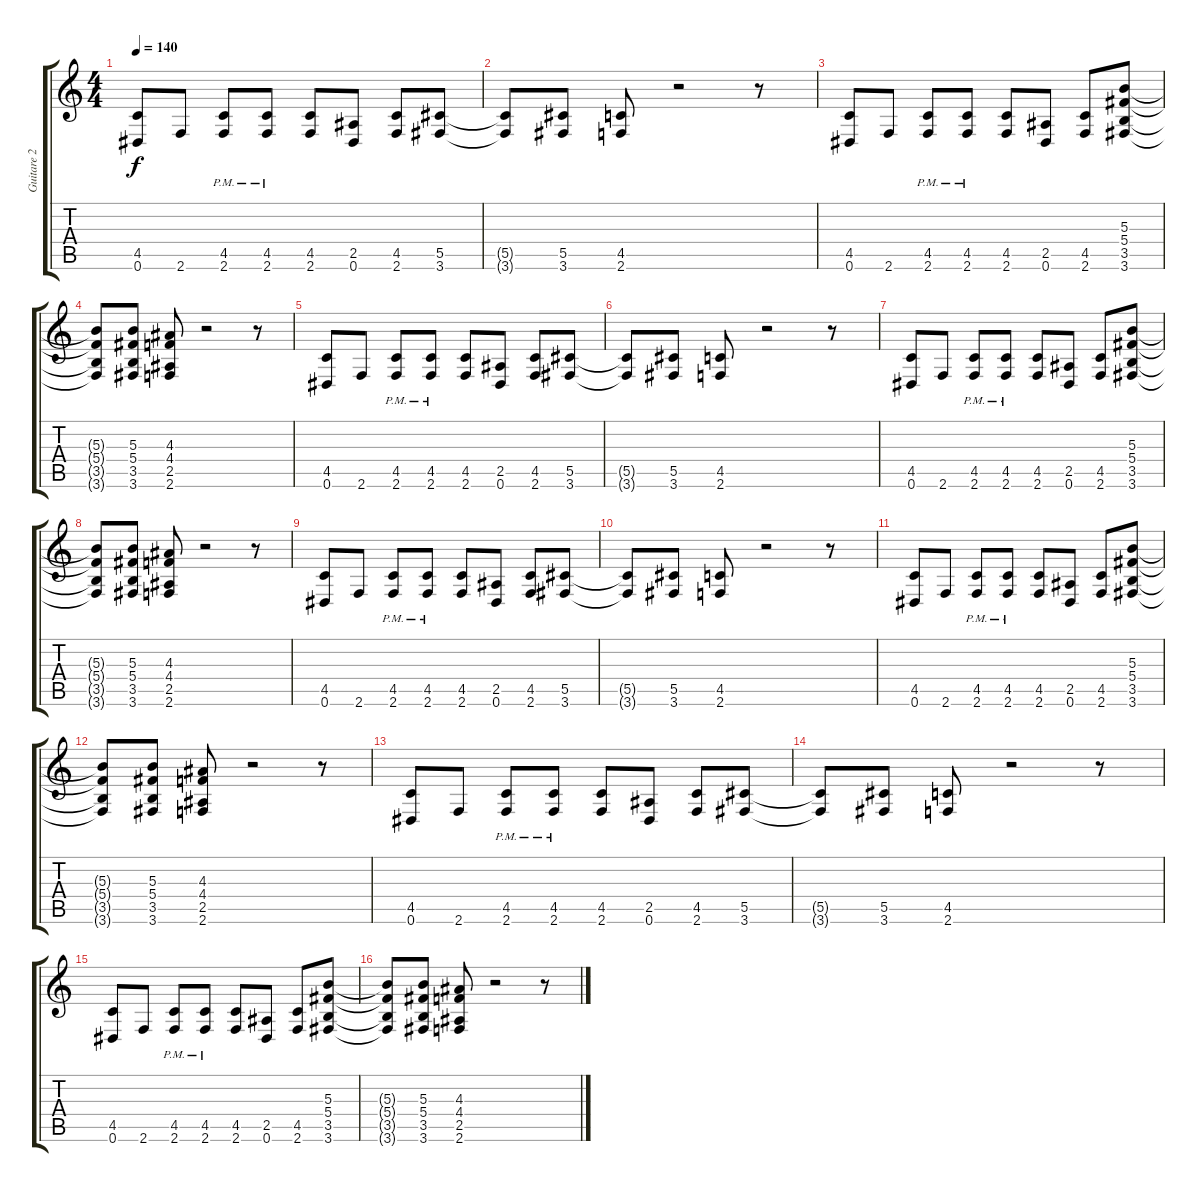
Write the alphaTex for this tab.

\track ("Guitare 2 (rythmique)" "Guitare 2 ") {instrument overdrivenguitar}
\staff {score tabs}
\tuning (Eb4 Bb3 Gb3 Db3 Ab2 Eb2) {hide}
\ts (4 4)
\tempo 140
\clef g2
\ks c
(4.5 0.6).8{dy f} 2.6.8 (4.5{pm} 2.6{pm}).8 (4.5{pm} 2.6{pm}).8 (4.5 2.6).8 (2.5 0.6).8 (4.5 2.6).8 (5.5 3.6).8 |
(5.5{t} 3.6{t}).8 (5.5 3.6).8 (4.5 2.6).8 r.2 r.8 |
(4.5 0.6).8 2.6.8 (4.5{pm} 2.6{pm}).8 (4.5{pm} 2.6{pm}).8 (4.5 2.6).8 (2.5 0.6).8 (4.5 2.6).8 (5.3 5.4 3.5 3.6).8 |
(5.3{t} 5.4{t} 3.5{t} 3.6{t}).8 (5.3 5.4 3.5 3.6).8 (4.3 4.4 2.5 2.6).8 r.2 r.8 |
(4.5 0.6).8 2.6.8 (4.5{pm} 2.6{pm}).8 (4.5{pm} 2.6{pm}).8 (4.5 2.6).8 (2.5 0.6).8 (4.5 2.6).8 (5.5 3.6).8 |
(5.5{t} 3.6{t}).8 (5.5 3.6).8 (4.5 2.6).8 r.2 r.8 |
(4.5 0.6).8 2.6.8 (4.5{pm} 2.6{pm}).8 (4.5{pm} 2.6{pm}).8 (4.5 2.6).8 (2.5 0.6).8 (4.5 2.6).8 (5.3 5.4 3.5 3.6).8 |
(5.3{t} 5.4{t} 3.5{t} 3.6{t}).8 (5.3 5.4 3.5 3.6).8 (4.3 4.4 2.5 2.6).8 r.2 r.8 |
(4.5 0.6).8 2.6.8 (4.5{pm} 2.6{pm}).8 (4.5{pm} 2.6{pm}).8 (4.5 2.6).8 (2.5 0.6).8 (4.5 2.6).8 (5.5 3.6).8 |
(5.5{t} 3.6{t}).8 (5.5 3.6).8 (4.5 2.6).8 r.2 r.8 |
(4.5 0.6).8 2.6.8 (4.5{pm} 2.6{pm}).8 (4.5{pm} 2.6{pm}).8 (4.5 2.6).8 (2.5 0.6).8 (4.5 2.6).8 (5.3 5.4 3.5 3.6).8 |
(5.3{t} 5.4{t} 3.5{t} 3.6{t}).8 (5.3 5.4 3.5 3.6).8 (4.3 4.4 2.5 2.6).8 r.2 r.8 |
(4.5 0.6).8 2.6.8 (4.5{pm} 2.6{pm}).8 (4.5{pm} 2.6{pm}).8 (4.5 2.6).8 (2.5 0.6).8 (4.5 2.6).8 (5.5 3.6).8 |
(5.5{t} 3.6{t}).8 (5.5 3.6).8 (4.5 2.6).8 r.2 r.8 |
(4.5 0.6).8 2.6.8 (4.5{pm} 2.6{pm}).8 (4.5{pm} 2.6{pm}).8 (4.5 2.6).8 (2.5 0.6).8 (4.5 2.6).8 (5.3 5.4 3.5 3.6).8 |
(5.3{t} 5.4{t} 3.5{t} 3.6{t}).8 (5.3 5.4 3.5 3.6).8 (4.3 4.4 2.5 2.6).8 r.2 r.8
